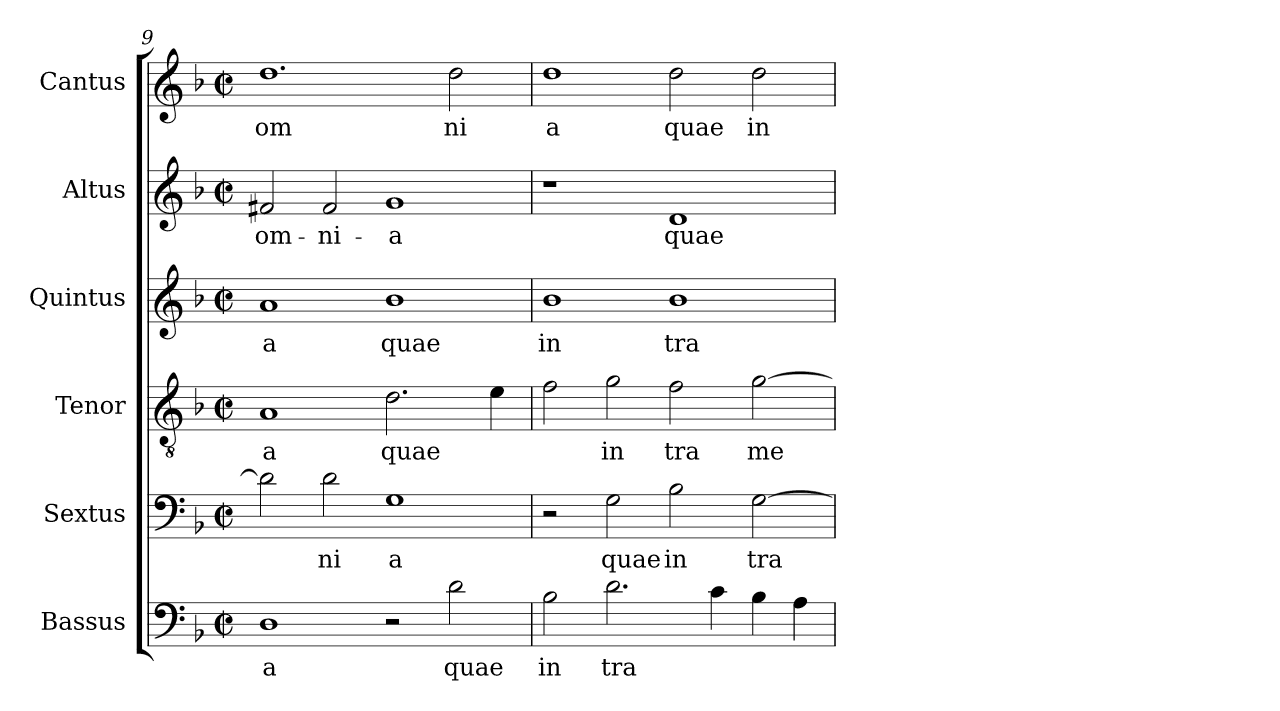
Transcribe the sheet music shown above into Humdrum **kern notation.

**kern	**text	**kern	**text	**kern	**text	**kern	**text	**kern	**text	**kern	**text
*part6	*part6	*part5	*part5	*part4	*part4	*part3	*part3	*part2	*part2	*part1	*part1
*staff6	*staff6	*staff5	*staff5	*staff4	*staff4	*staff3	*staff3	*staff2	*staff2	*staff1	*staff1
*I"Bassus	*	*I"Sextus	*	*I"Tenor	*	*I"Quintus	*	*I"Altus	*	*I"Cantus	*
*I'Bassus	*	*I'Sextus	*	*I'Tenor	*	*I'Quintus	*	*I'Altus	*	*I'Cantus	*
*clefF4	*	*clefF4	*	*clefGv2	*	*clefG2	*	*clefG2	*	*clefG2	*
*k[b-]	*	*k[b-]	*	*k[b-]	*	*k[b-]	*	*k[b-]	*	*k[b-]	*
*F:	*	*F:	*	*F:	*	*F:	*	*F:	*	*F:	*
*M2/2	*	*M2/2	*	*M2/2	*	*M2/2	*	*M2/2	*	*M2/2	*
*met(c|)	*	*met(c|)	*	*met(c|)	*	*met(c|)	*	*met(c|)	*	*met(c|)	*
=9	=9	=9	=9	=9	=9	=9	=9	=9	=9	=9	=9
!	!LO:LY:b:cj	!	!LO:LY:b:cj	!	!LO:LY:b:cj	!	!LO:LY:b:cj	!	!LO:LY:b:cj	!	!LO:LY:b:cj
1D	a	2d\]	.	1A	a	1a	a	2f#X/	om-	1.dd	om
!	!	!	!LO:LY:b:cj	!	!	!	!	!	!LO:LY:b:cj	!	!
.	.	2d\	ni	.	.	.	.	2f#/	-ni-	.	.
!	!	!	!LO:LY:b:cj	!	!LO:LY:b:cj	!	!LO:LY:b:cj	!	!LO:LY:b:cj	!	!
2r	.	1G	a	2.d\	quae	1b-	quae	1g	-a	.	.
!	!LO:LY:b:cj	!	!	!	!	!	!	!	!	!	!LO:LY:b:cj
2d\	quae	.	.	.	.	.	.	.	.	2dd\	ni
!	!	!	!	!	!LO:LY:b:cj	!	!	!	!	!	!
.	.	.	.	4e\	.	.	.	.	.	.	.
=10	=10	=10	=10	=10	=10	=10	=10	=10	=10	=10	=10
!	!LO:LY:b:cj	!	!	!	!LO:LY:b:cj	!	!LO:LY:b:cj	!	!	!	!LO:LY:b:cj
2B-\	in	2r	.	2f\	.	1b-	in	1r	.	1dd	a
!	!LO:LY:b:cj	!	!LO:LY:b:cj	!	!LO:LY:b:cj	!	!	!	!	!	!
2.d\	tra	2G\	quae	2g\	in	.	.	.	.	.	.
!	!	!	!LO:LY:b:cj	!	!LO:LY:b:cj	!	!LO:LY:b:cj	!	!LO:LY:b:cj	!	!LO:LY:b:cj
.	.	2B-\	in	2f\	tra	1b-	tra	1d	quae	2dd\	quae
!	!LO:LY:b:cj	!	!	!	!	!	!	!	!	!	!
4c\	.	.	.	.	.	.	.	.	.	.	.
!	!LO:LY:b:cj	!	!LO:LY:b:cj	!	!LO:LY:b:cj	!	!	!	!	!	!LO:LY:b:cj
4B-\	.	[>2G\	tra	[>2g\	me	.	.	.	.	2dd\	in
!	!LO:LY:b:cj	!	!	!	!	!	!	!	!	!	!
4A\	.	.	.	.	.	.	.	.	.	.	.
=	=	=	=	=	=	=	=	=	=	=	=
*-	*-	*-	*-	*-	*-	*-	*-	*-	*-	*-	*-
